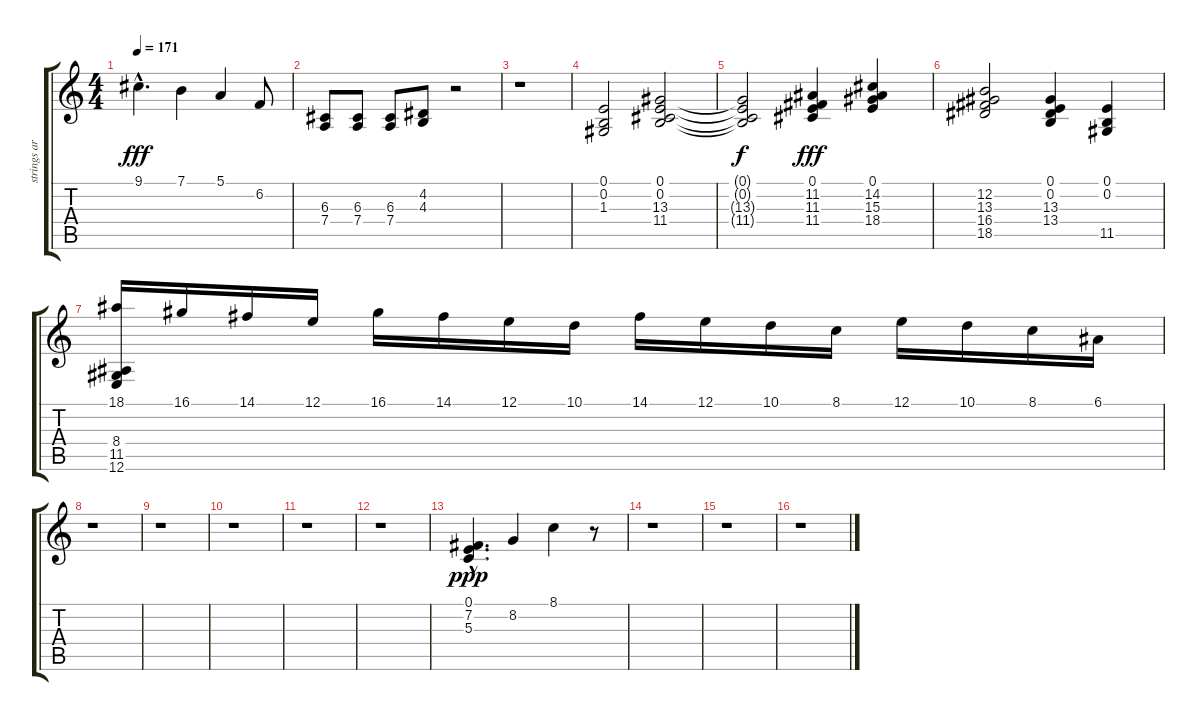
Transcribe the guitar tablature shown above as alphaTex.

\track ("strings arco" "strings ar") {instrument stringensemble1}
\staff {score tabs}
\tuning (E4 B3 G3 D3 A2 E2) {hide}
\ts (4 4)
\tempo 171
\clef g2
\ks c
9.1{hac}.4{d dy fff} 7.1.4 5.1.4 6.2.8 |
(6.3 7.4).8 (6.3 7.4).8 (6.3 7.4).8 (4.2 4.3).8 r.2 |
r.1 |
(0.1 0.2 1.3).2 (0.1 0.2 13.3 11.4).2 |
(0.1{t} 0.2{t} 13.3{t} 11.4{t}).2{dy f} (0.1 11.2 11.3 11.4).4{dy fff} (0.1 14.2 15.3 18.4).4 |
(12.2 13.3 16.4 18.5).2 (0.1 0.2 13.3 13.4).4 (0.1 0.2 11.5).4 |
(18.1 8.4 11.5 12.6).16 16.1.16 14.1.16 12.1.16 16.1.16 14.1.16 12.1.16 10.1.16 14.1.16 12.1.16 10.1.16 8.1.16 12.1.16 10.1.16 8.1.16 6.1.16 |
r.1 |
r.1 |
r.1 |
r.1 |
r.1 |
(0.1 7.2{hac} 5.3).4{d dy ppp} 8.2.4 8.1.4 r.8 |
r.1 |
r.1 |
r.1
